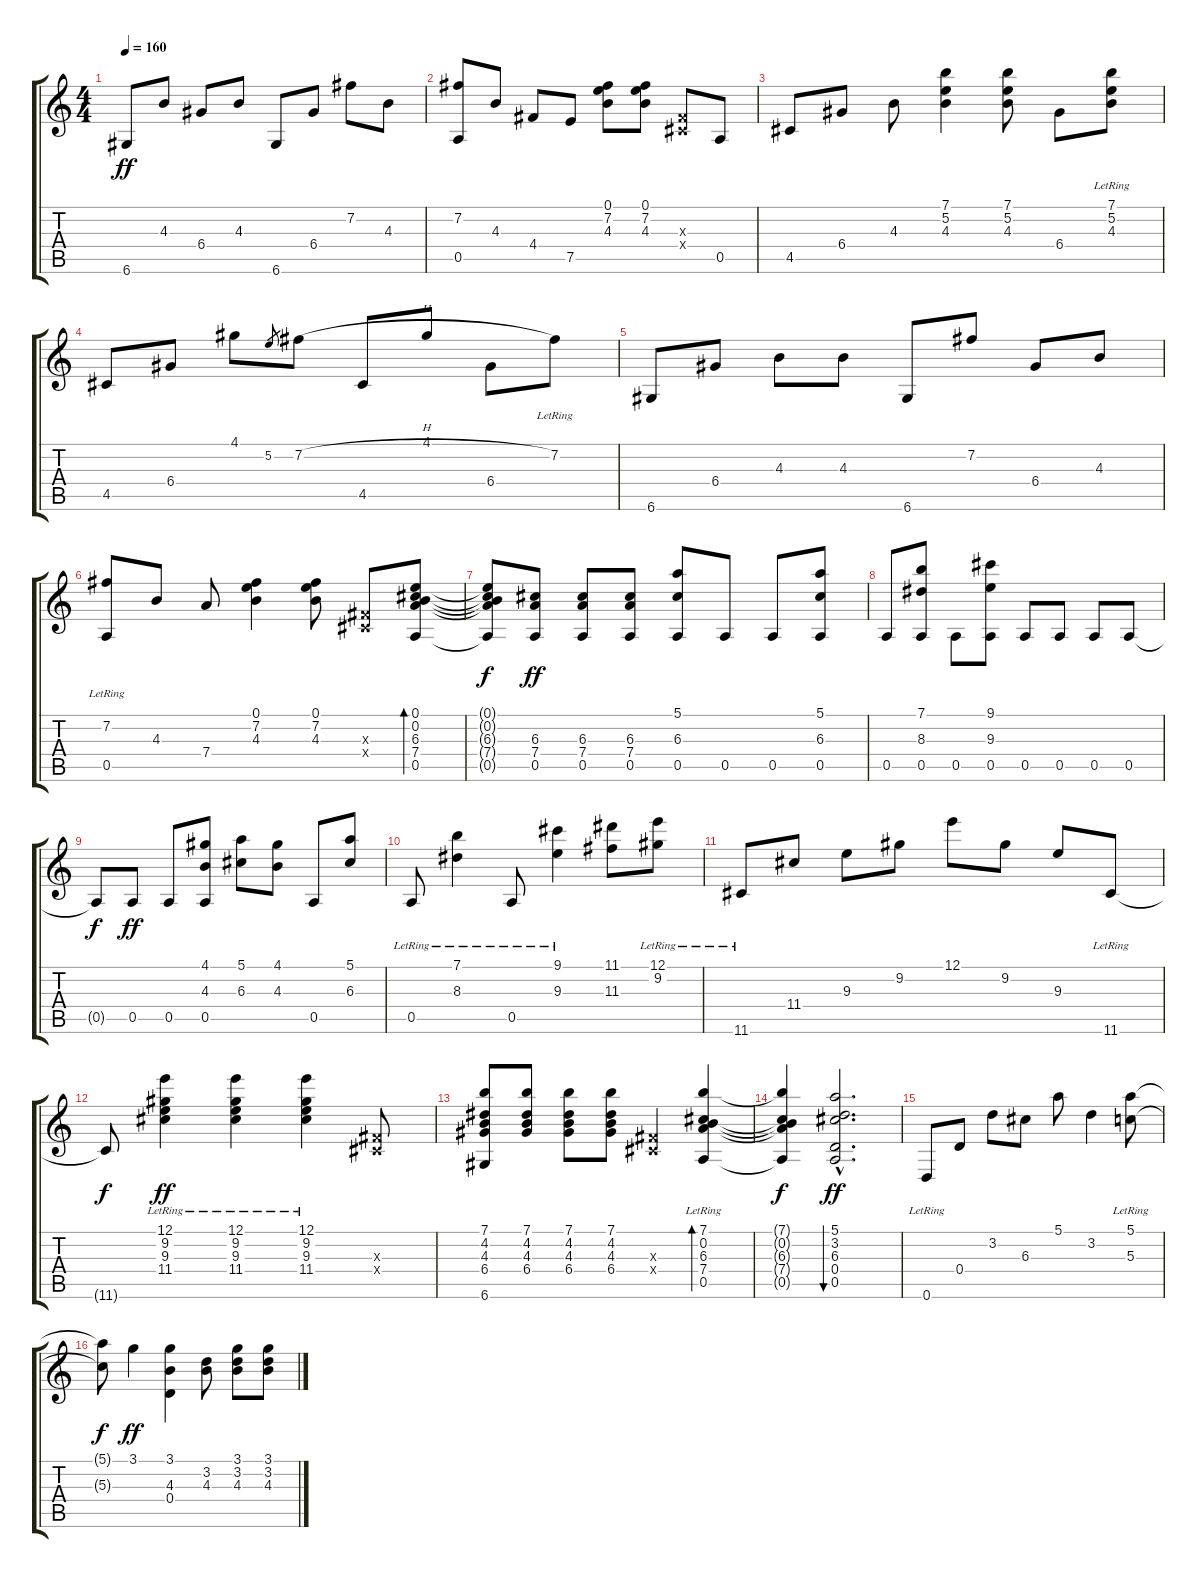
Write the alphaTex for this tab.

\track "" {instrument electricbasspick}
\staff {score tabs}
\tuning (E4 B3 G3 D3 A2 D2) {hide}
\ts (4 4)
\tempo 160
\clef g2
\ks c
6.6.8{dy ff} 4.3.8 6.4.8 4.3.8 6.6.8 6.4.8 7.2.8 4.3.8 |
(7.2 0.5).8 4.3.8 4.4.8 7.5.8 (0.1 7.2 4.3).8 (0.1 7.2 4.3).8 (-1.3{x} -1.4{x}).8 0.5.8 |
4.5.8 6.4.8 4.3.8 (7.1 5.2 4.3).4 (7.1 5.2 4.3).8 6.4.8 (7.1{lr} 5.2 4.3).8 |
4.5.8 6.4.8 4.1.8 5.2.8{gr} 7.2{h}.8 4.5.8 4.1.8 6.4.8 7.2{lr}.8 |
6.6.8 6.4.8 4.3.8 4.3.8 6.6.8 7.2.8 6.4.8 4.3.8 |
(7.2 0.5{lr}).8 4.3.8 7.4.8 (0.1 7.2 4.3).4 (0.1 7.2 4.3).8 (-1.3{x} -1.4{x}).8 (0.1 0.2 6.3 7.4 0.5).8{bd 120} |
(0.1{t} 0.2{t} 6.3{t} 7.4{t} 0.5{t}).8{dy f} (6.3 7.4 0.5).8{dy ff} (6.3 7.4 0.5).8 (6.3 7.4 0.5).8 (5.1 6.3 0.5).8 0.5.8 0.5.8 (5.1 6.3 0.5).8 |
0.5.8 (7.1 8.3 0.5).8 0.5.8 (9.1 9.3 0.5).8 0.5.8 0.5.8 0.5.8 0.5.8 |
0.5{t}.8{dy f} 0.5.8{dy ff} 0.5.8 (4.1 4.3 0.5).8 (5.1 6.3).8 (4.1 4.3).8 0.5.8 (5.1 6.3).8 |
0.5{lr}.8 (7.1{lr} 8.3{lr}).4 0.5{lr}.8 (9.1{lr} 9.3{lr}).4 (11.1 11.3).8 (12.1{lr} 9.2{lr}).8 |
11.6{lr}.8 11.4.8 9.3.8 9.2.8 12.1.8 9.2.8 9.3.8 11.6{lr}.8 |
11.6{t}.8{dy f} (12.1 9.2 9.3 11.4{lr}).4{dy ff} (12.1 9.2 9.3{lr} 11.4).4 (12.1 9.2 9.3 11.4{lr}).4 (-1.3{x} -1.4{x}).8 |
(7.1 4.2 4.3 6.4 6.6).8 (7.1 4.2 4.3 6.4).8 (7.1 4.2 4.3 6.4).8 (7.1 4.2 4.3 6.4).8 (-1.3{x} -1.4{x}).4 (7.1{lr} 0.2{lr} 6.3{lr} 7.4{lr} 0.5{lr}).4{bd 120} |
(7.1{t} 0.2{t} 6.3{t} 7.4{t} 0.5{t}).4{dy f} (5.1{hac} 3.2{hac} 6.3{hac} 0.4{hac} 0.5{hac}).2{d bu 480 dy ff} |
0.6{lr}.8 0.4.8 3.2.8 6.3.8 5.1.8 3.2.4 (5.1{lr} 5.3).8 |
(5.1{t} 5.3{t}).8{dy f} 3.1.4{dy ff} (3.1 4.3 0.4).4 (3.2 4.3).8 (3.1 3.2 4.3).8 (3.1 3.2 4.3).8
